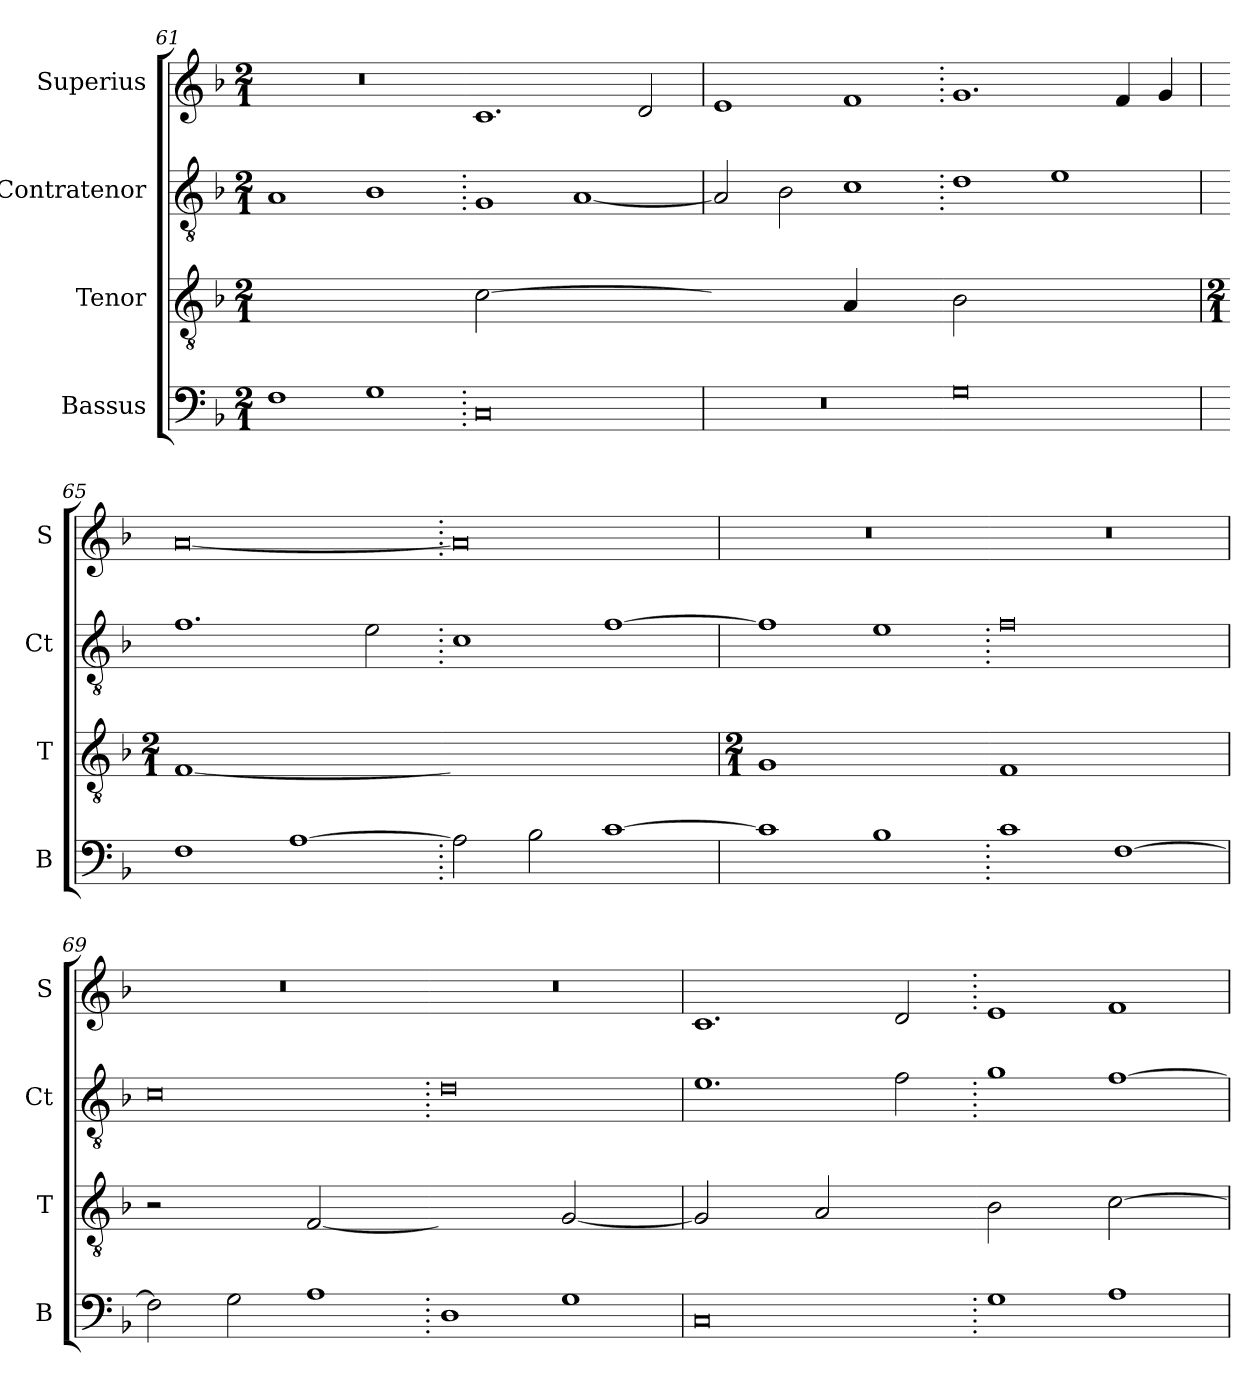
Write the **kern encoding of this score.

**kern	**kern	**kern	**kern
*part4	*part3	*part2	*part1
*staff4	*staff3	*staff2	*staff1
*I"Bassus	*I"Tenor	*I"Contratenor	*I"Superius
*I'B	*I'T	*I'Ct	*I'S
*clefF4	*clefGv2	*clefGv2	*clefG2
*k[b-]	*k[b-]	*k[b-]	*k[b-]
*d:	*d:	*d:	*d:
*M2/1	*M2/1	*M2/1	*M2/1
=61	=61	=61	=61
!	!LO:N:vis=2	!	!
1F	0dyy]	1A	0r
1G	.	1B-	.
=62.	=62-	=62.	=62.
!	!LO:N:vis=2	!	!
0C	[0c	1G	1.c
.	.	[1A	.
.	.	.	2d
=63	=63-	=63	=63
!	!LO:N:vis=4	!	!
0r	1cyy]	2A]	1e
.	.	2B-	.
!	!LO:N:vis=4	!	!
.	1A	1c	1f
=64.	=64-	=64.	=64.
!	!LO:N:vis=2	!	!
0G	0B-	1d	1.g
.	.	1e	.
.	.	.	4f
.	.	.	4g
=65	=65	=65	=65
*	*M2/1	*	*
!	!LO:N:vis=1	!	!
1F	[0F	1.f	[0a
[1A	.	.	.
.	.	2e	.
=66.	=66-	=66.	=66.
!	!LO:N:vis=1	!	!
2A]	0Fyy]	1c	0a]
2B-	.	.	.
[1c	.	[1f	.
=67	=67	=67	=67
*	*M2/1	*	*
!	!LO:N:vis=1	!	!
1c]	0G	1f]	0r
1B-	.	1e	.
=68.	=68-	=68.	=68.
!	!LO:N:vis=1	!	!
1c	0F	0f	0r
[1F	.	.	.
=69	=69	=69	=69
!	!LO:N:vis=2	!	!
2F]	1r	0c	0r
2G	.	.	.
!	!LO:N:vis=2	!	!
1A	[1F	.	.
=70.	=70-	=70.	=70.
!	!LO:N:vis=2	!	!
1D	1Fyy]	0d	0r
!	!LO:N:vis=2	!	!
1G	[1G	.	.
=71	=71	=71	=71
!	!LO:N:vis=2	!	!
0C	1G]	1.e	1.c
!	!LO:N:vis=2	!	!
.	1A	.	.
.	.	2f	2d
=72.	=72-	=72.	=72.
!	!LO:N:vis=2	!	!
1G	1B-	1g	1e
!	!LO:N:vis=2	!	!
1A	[1c	[1f	1f
=	=	=	=
*-	*-	*-	*-
